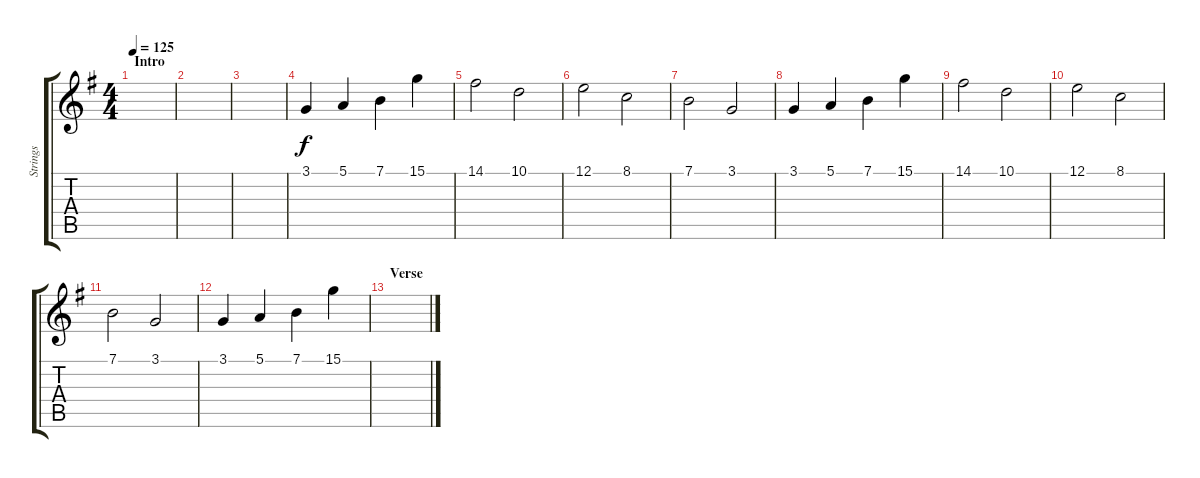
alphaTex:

\track ("Strings" "Strings") {instrument stringensemble1}
\staff {score tabs}
\tuning (E4 B3 G3 D3 A2 E2) {hide}
\ts (4 4)
\section ("" "Intro")
\tempo 125
\clef g2
\ks g
|
|
|
3.1.4{volume 12} 5.1.4 7.1.4 15.1.4 |
14.1.2 10.1.2 |
12.1.2 8.1.2 |
7.1.2 3.1.2 |
3.1.4 5.1.4 7.1.4 15.1.4 |
14.1.2 10.1.2 |
12.1.2 8.1.2 |
7.1.2 3.1.2 |
3.1.4 5.1.4 7.1.4 15.1.4 |
\section ("" "Verse")
